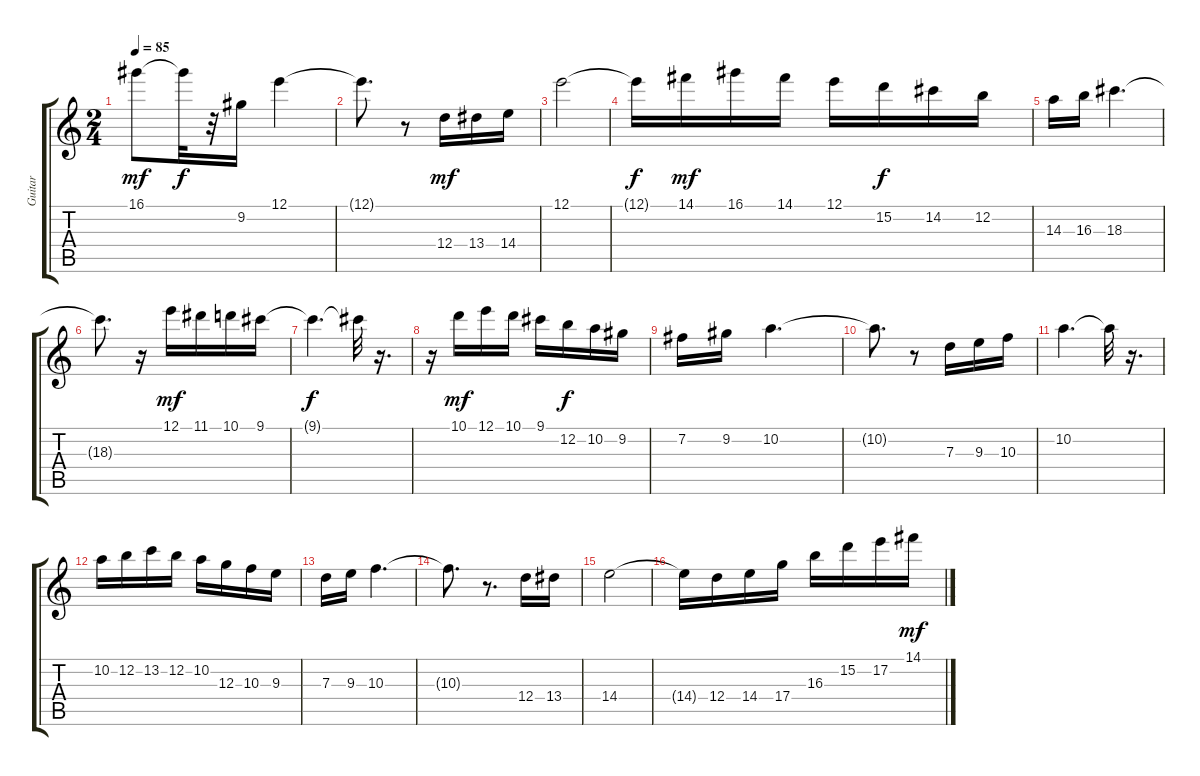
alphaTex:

\track ("Guitar" "Guitar") {instrument overdrivenguitar}
\staff {score tabs}
\tuning (E4 B3 G3 D3 A2 E2) {hide}
\ts (2 4)
\tempo 85
\clef g2
\ks c
16.1.8{dy mf} 16.1{t}.32{dy f} r.32 9.2.16 12.1.4 |
12.1{t}.8{d} r.8 12.4.16{dy mf} 13.4.16 14.4.16 |
12.1.2 |
12.1{t}.16{dy f} 14.1.16{dy mf} 16.1.16 14.1.16 12.1.16 15.2.16{dy f} 14.2.16 12.2.16 |
14.3.16 16.3.16 18.3.4{d} |
18.3{t}.8{d} r.16 12.1.16{dy mf} 11.1.16 10.1.16 9.1.16 |
9.1{t}.4{d dy f} 9.1{t}.32 r.16{d} |
r.16 10.1.16{dy mf} 12.1.16 10.1.16 9.1.16 12.2.16{dy f} 10.2.16 9.2.16 |
7.2.16 9.2.16 10.2.4{d} |
10.2{t}.8{d} r.8 7.3.16 9.3.16 10.3.16 |
10.2.4{d} 10.2{t}.32 r.16{d} |
10.2.16 12.2.16 13.2.16 12.2.16 10.2.16 12.3.16 10.3.16 9.3.16 |
7.3.16 9.3.16 10.3.4{d} |
10.3{t}.8{d} r.8{d} 12.4.16 13.4.16 |
14.4.2 |
14.4{t}.16 12.4.16 14.4.16 17.4.16 16.3.16 15.2.16 17.2.16 14.1.16{dy mf}
